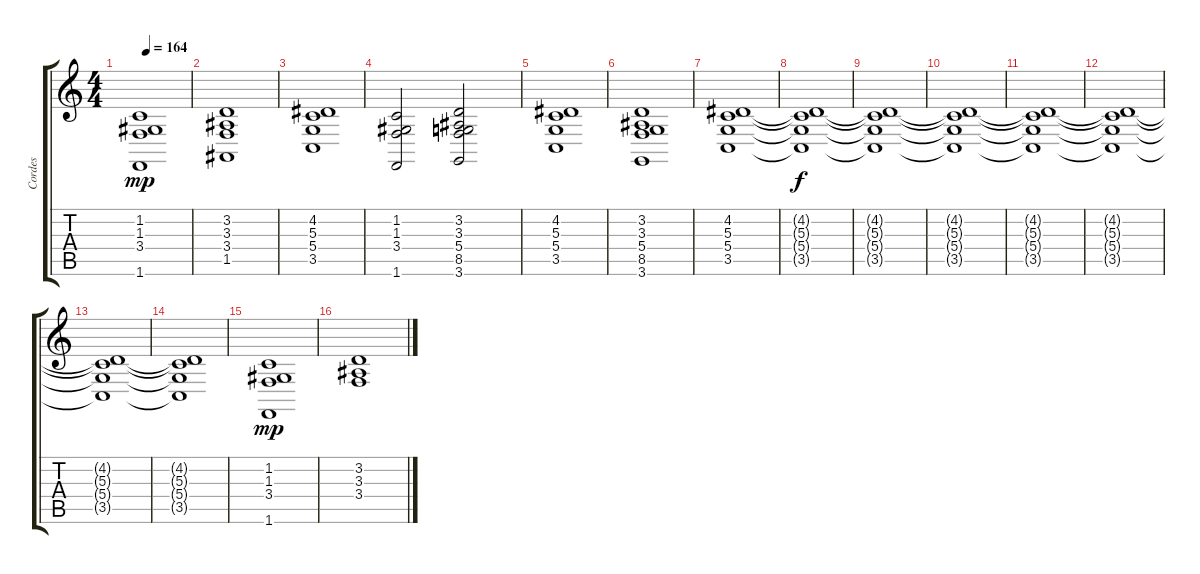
\track ("Cordes" "Cordes") {instrument stringensemble2}
\staff {score tabs}
\tuning (E4 B3 G3 D3 A2 E2) {hide}
\ts (4 4)
\tempo 164
\clef g2
\ks c
(1.2 1.3 3.4 1.6).1{dy mp} |
(3.2 3.3 3.4 1.5).1 |
(4.2 5.3 5.4 3.5).1 |
(1.2 1.3 3.4 1.6).2 (3.2 3.3 5.4 8.5 3.6).2 |
(4.2 5.3 5.4 3.5).1 |
(3.2 3.3 5.4 8.5 3.6).1 |
(4.2 5.3 5.4 3.5).1 |
(4.2{t} 5.3{t} 5.4{t} 3.5{t}).1{dy f} |
(4.2{t} 5.3{t} 5.4{t} 3.5{t}).1 |
(4.2{t} 5.3{t} 5.4{t} 3.5{t}).1 |
(4.2{t} 5.3{t} 5.4{t} 3.5{t}).1 |
(4.2{t} 5.3{t} 5.4{t} 3.5{t}).1 |
(4.2{t} 5.3{t} 5.4{t} 3.5{t}).1 |
(4.2{t} 5.3{t} 5.4{t} 3.5{t}).1 |
(1.2 1.3 3.4 1.6).1{dy mp} |
(3.2 3.3 3.4).1
